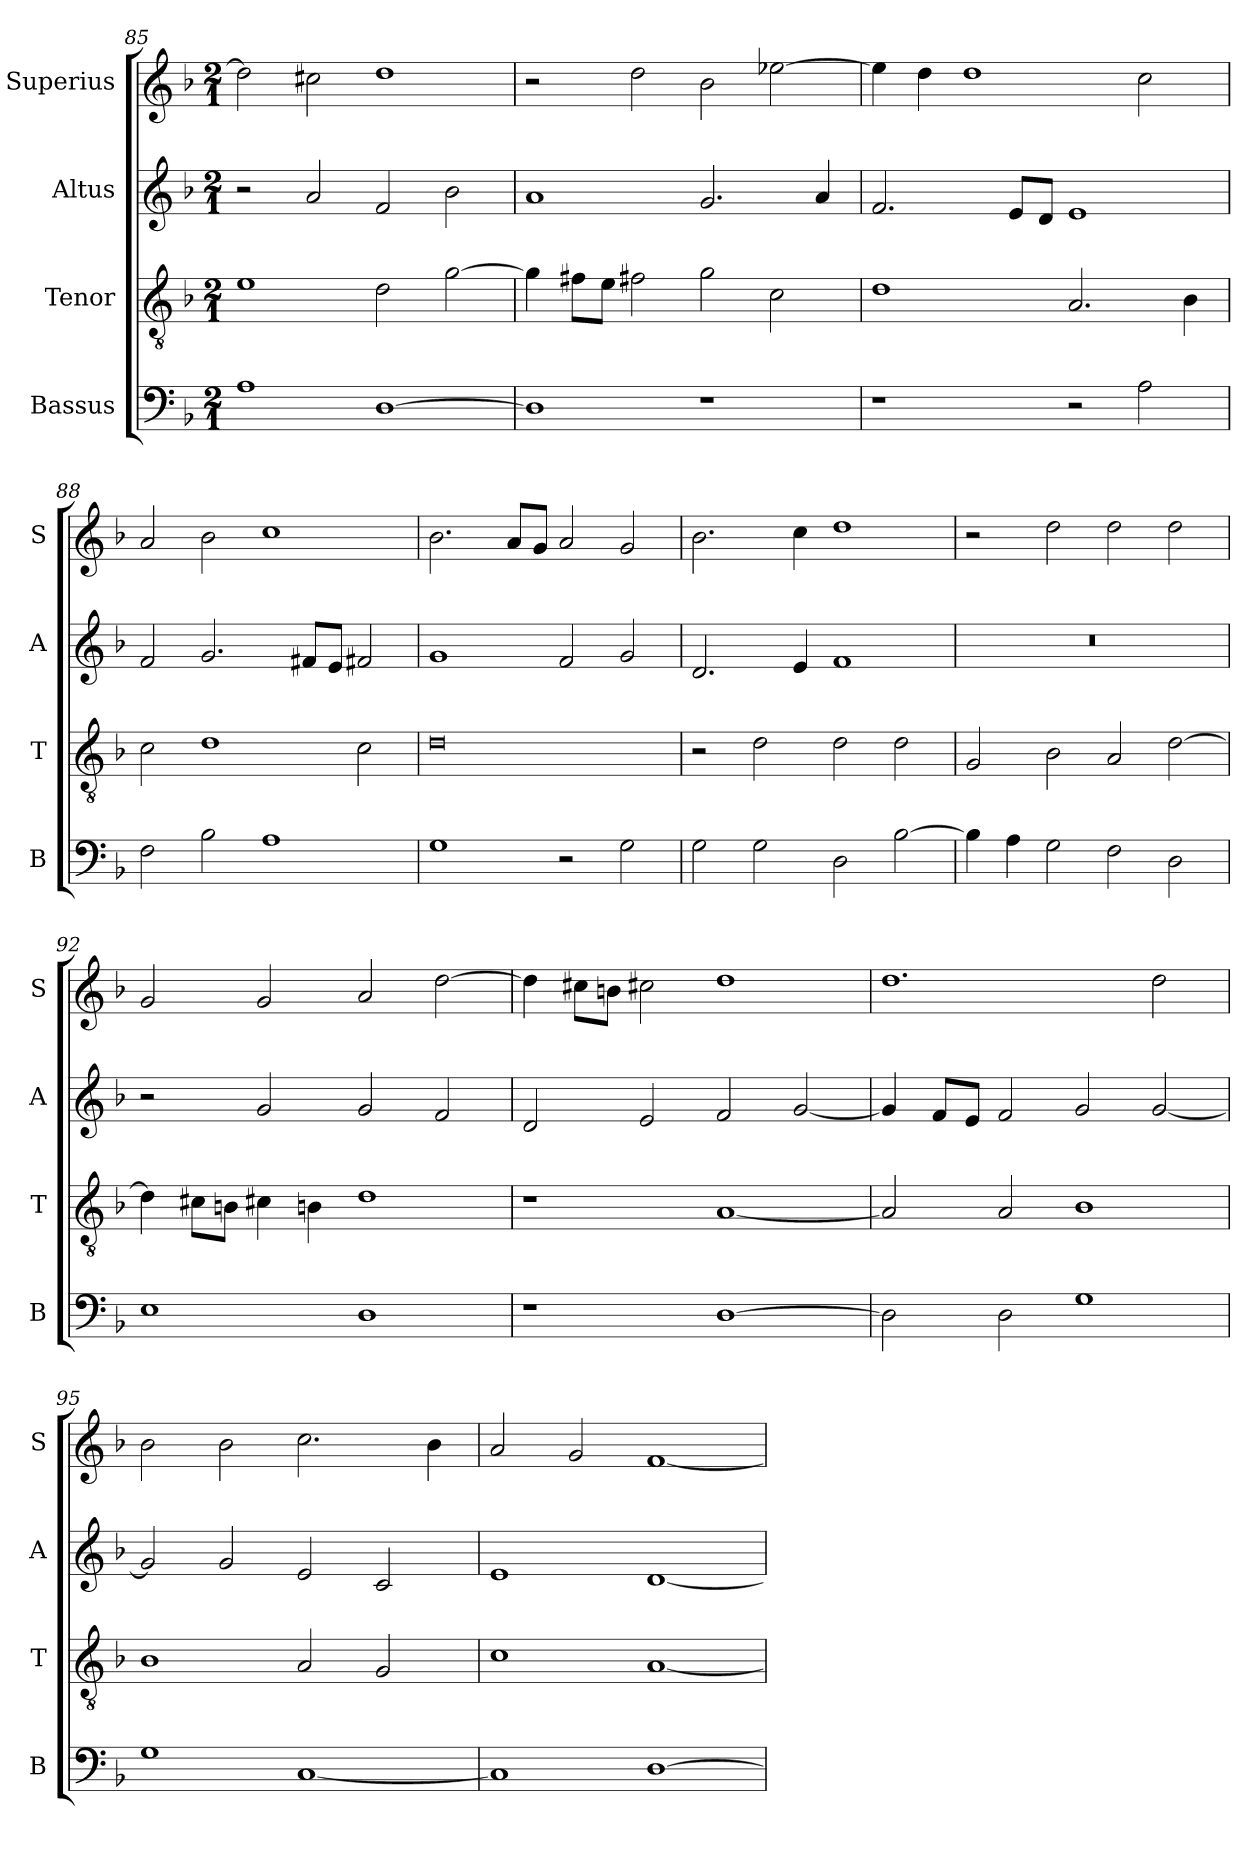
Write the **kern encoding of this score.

**kern	**kern	**kern	**kern
*part4	*part3	*part2	*part1
*staff4	*staff3	*staff2	*staff1
*I"Bassus	*I"Tenor	*I"Altus	*I"Superius
*I'B	*I'T	*I'A	*I'S
*clefF4	*clefGv2	*clefG2	*clefG2
*k[b-]	*k[b-]	*k[b-]	*k[b-]
*F:	*F:	*F:	*F:
*M2/1	*M2/1	*M2/1	*M2/1
=85	=85	=85	=85
1A	1e	2r	2dd]
.	.	2a	2cc#X
[1D	2d	2f	1dd
.	[2g	2b-	.
=86	=86	=86	=86
1D]	4g]	1a	2r
.	8f#XL	.	.
.	8eJ	.	.
.	2f#X	.	2dd
1r	2g	2.g	2b-
.	2c	.	[2ee-X
.	.	4a	.
=87	=87	=87	=87
1r	1d	2.f	4ee-]
.	.	.	4dd
.	.	.	1dd
.	.	8eL	.
.	.	8dJ	.
2r	2.A	1e	.
2A	.	.	2cc
.	4B-	.	.
=88	=88	=88	=88
2F	2c	2f	2a
2B-	1d	2.g	2b-
1A	.	.	1cc
.	.	8f#XL	.
.	.	8eJ	.
.	2c	2f#X	.
=89	=89	=89	=89
1G	0d	1g	2.b-
.	.	.	8aL
.	.	.	8gJ
2r	.	2f	2a
2G	.	2g	2g
=90	=90	=90	=90
2G	2r	2.d	2.b-
2G	2d	.	.
.	.	4e	4cc
2D	2d	1f	1dd
[2B-	2d	.	.
=91	=91	=91	=91
4B-]	2G	0r	2r
4A	.	.	.
2G	2B-	.	2dd
2F	2A	.	2dd
2D	[2d	.	2dd
=92	=92	=92	=92
1E	4d]	2r	2g
.	8c#XL	.	.
.	8BnJ	.	.
.	4c#X	2g	2g
.	4Bn	.	.
1D	1d	2g	2a
.	.	2f	[2dd
=93	=93	=93	=93
1r	1r	2d	4dd]
.	.	.	8cc#XL
.	.	.	8bnJ
.	.	2e	2cc#X
[1D	[1A	2f	1dd
.	.	[2g	.
=94	=94	=94	=94
2D]	2A]	4g]	1.dd
.	.	8fL	.
.	.	8eJ	.
2D	2A	2f	.
1G	1B-	2g	.
.	.	[2g	2dd
=95	=95	=95	=95
1G	1B-	2g]	2b-
.	.	2g	2b-
[1C	2A	2e	2.cc
.	2G	2c	.
.	.	.	4b-
=96	=96	=96	=96
1C]	1c	1e	2a
.	.	.	2g
[1D	[1A	[1d	[1f
=	=	=	=
*-	*-	*-	*-
